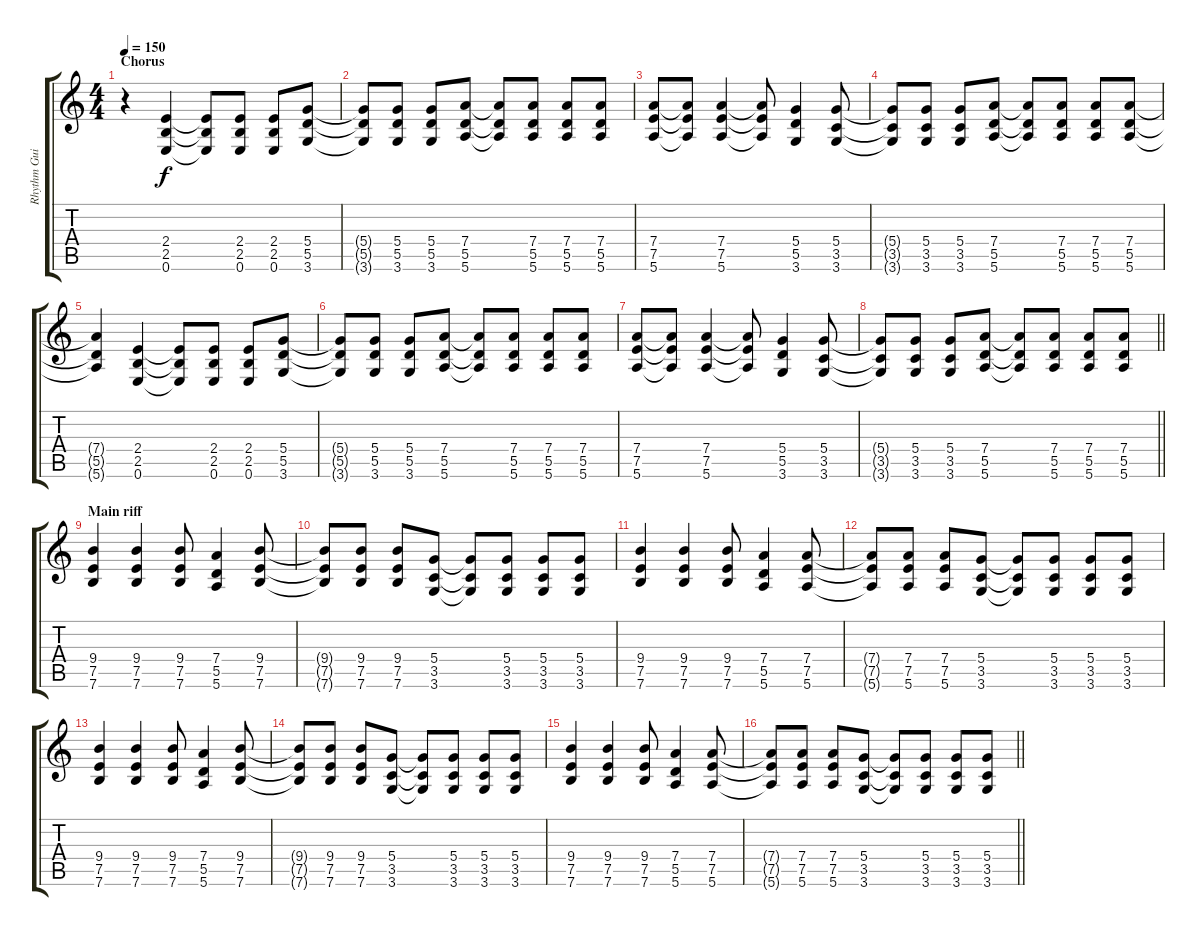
\track ("Rhythm Guitar" "Rhythm Gui") {instrument distortionguitar}
\staff {score tabs}
\tuning (E4 B3 G3 D3 A2 E2) {hide}
\ts (4 4)
\section ("" "Chorus")
\tempo 150
\clef g2
\ks c
r.4{dy f} (2.4 2.5 0.6).4 (2.4{t} 2.5{t} 0.6{t}).8 (2.4 2.5 0.6).8 (2.4 2.5 0.6).8 (5.4 5.5 3.6).8 |
(5.4{t} 5.5{t} 3.6{t}).8 (5.4 5.5 3.6).8 (5.4 5.5 3.6).8 (7.4 5.5 5.6).8 (7.4{t} 5.5{t} 5.6{t}).8 (7.4 5.5 5.6).8 (7.4 5.5 5.6).8 (7.4 5.5 5.6).8 |
(7.4 7.5 5.6).8 (7.4{t} 7.5{t} 5.6{t}).8 (7.4 7.5 5.6).4 (7.4{t} 7.5{t} 5.6{t}).8 (5.4 5.5 3.6).4 (5.4 3.5 3.6).8 |
(5.4{t} 3.5{t} 3.6{t}).8 (5.4 3.5 3.6).8 (5.4 3.5 3.6).8 (7.4 5.5 5.6).8 (7.4{t} 5.5{t} 5.6{t}).8 (7.4 5.5 5.6).8 (7.4 5.5 5.6).8 (7.4 5.5 5.6).8 |
(7.4{t} 5.5{t} 5.6{t}).4 (2.4 2.5 0.6).4 (2.4{t} 2.5{t} 0.6{t}).8 (2.4 2.5 0.6).8 (2.4 2.5 0.6).8 (5.4 5.5 3.6).8 |
(5.4{t} 5.5{t} 3.6{t}).8 (5.4 5.5 3.6).8 (5.4 5.5 3.6).8 (7.4 5.5 5.6).8 (7.4{t} 5.5{t} 5.6{t}).8 (7.4 5.5 5.6).8 (7.4 5.5 5.6).8 (7.4 5.5 5.6).8 |
(7.4 7.5 5.6).8 (7.4{t} 7.5{t} 5.6{t}).8 (7.4 7.5 5.6).4 (7.4{t} 7.5{t} 5.6{t}).8 (5.4 5.5 3.6).4 (5.4 3.5 3.6).8 |
\barLineRight lightlight
(5.4{t} 3.5{t} 3.6{t}).8 (5.4 3.5 3.6).8 (5.4 3.5 3.6).8 (7.4 5.5 5.6).8 (7.4{t} 5.5{t} 5.6{t}).8 (7.4 5.5 5.6).8 (7.4 5.5 5.6).8 (7.4 5.5 5.6).8 |
\section ("" "Main riff")
(9.4 7.5 7.6).4 (9.4 7.5 7.6).4 (9.4 7.5 7.6).8 (7.4 5.5 5.6).4 (9.4 7.5 7.6).8 |
(9.4{t} 7.5{t} 7.6{t}).8 (9.4 7.5 7.6).8 (9.4 7.5 7.6).8 (5.4 3.5 3.6).8 (5.4{t} 3.5{t} 3.6{t}).8 (5.4 3.5 3.6).8 (5.4 3.5 3.6).8 (5.4 3.5 3.6).8 |
(9.4 7.5 7.6).4 (9.4 7.5 7.6).4 (9.4 7.5 7.6).8 (7.4 5.5 5.6).4 (7.4 7.5 5.6).8 |
(7.4{t} 7.5{t} 5.6{t}).8 (7.4 7.5 5.6).8 (7.4 7.5 5.6).8 (5.4 3.5 3.6).8 (5.4{t} 3.5{t} 3.6{t}).8 (5.4 3.5 3.6).8 (5.4 3.5 3.6).8 (5.4 3.5 3.6).8 |
(9.4 7.5 7.6).4 (9.4 7.5 7.6).4 (9.4 7.5 7.6).8 (7.4 5.5 5.6).4 (9.4 7.5 7.6).8 |
(9.4{t} 7.5{t} 7.6{t}).8 (9.4 7.5 7.6).8 (9.4 7.5 7.6).8 (5.4 3.5 3.6).8 (5.4{t} 3.5{t} 3.6{t}).8 (5.4 3.5 3.6).8 (5.4 3.5 3.6).8 (5.4 3.5 3.6).8 |
(9.4 7.5 7.6).4 (9.4 7.5 7.6).4 (9.4 7.5 7.6).8 (7.4 5.5 5.6).4 (7.4 7.5 5.6).8 |
\barLineRight lightlight
(7.4{t} 7.5{t} 5.6{t}).8 (7.4 7.5 5.6).8 (7.4 7.5 5.6).8 (5.4 3.5 3.6).8 (5.4{t} 3.5{t} 3.6{t}).8 (5.4 3.5 3.6).8 (5.4 3.5 3.6).8 (5.4 3.5 3.6).8
